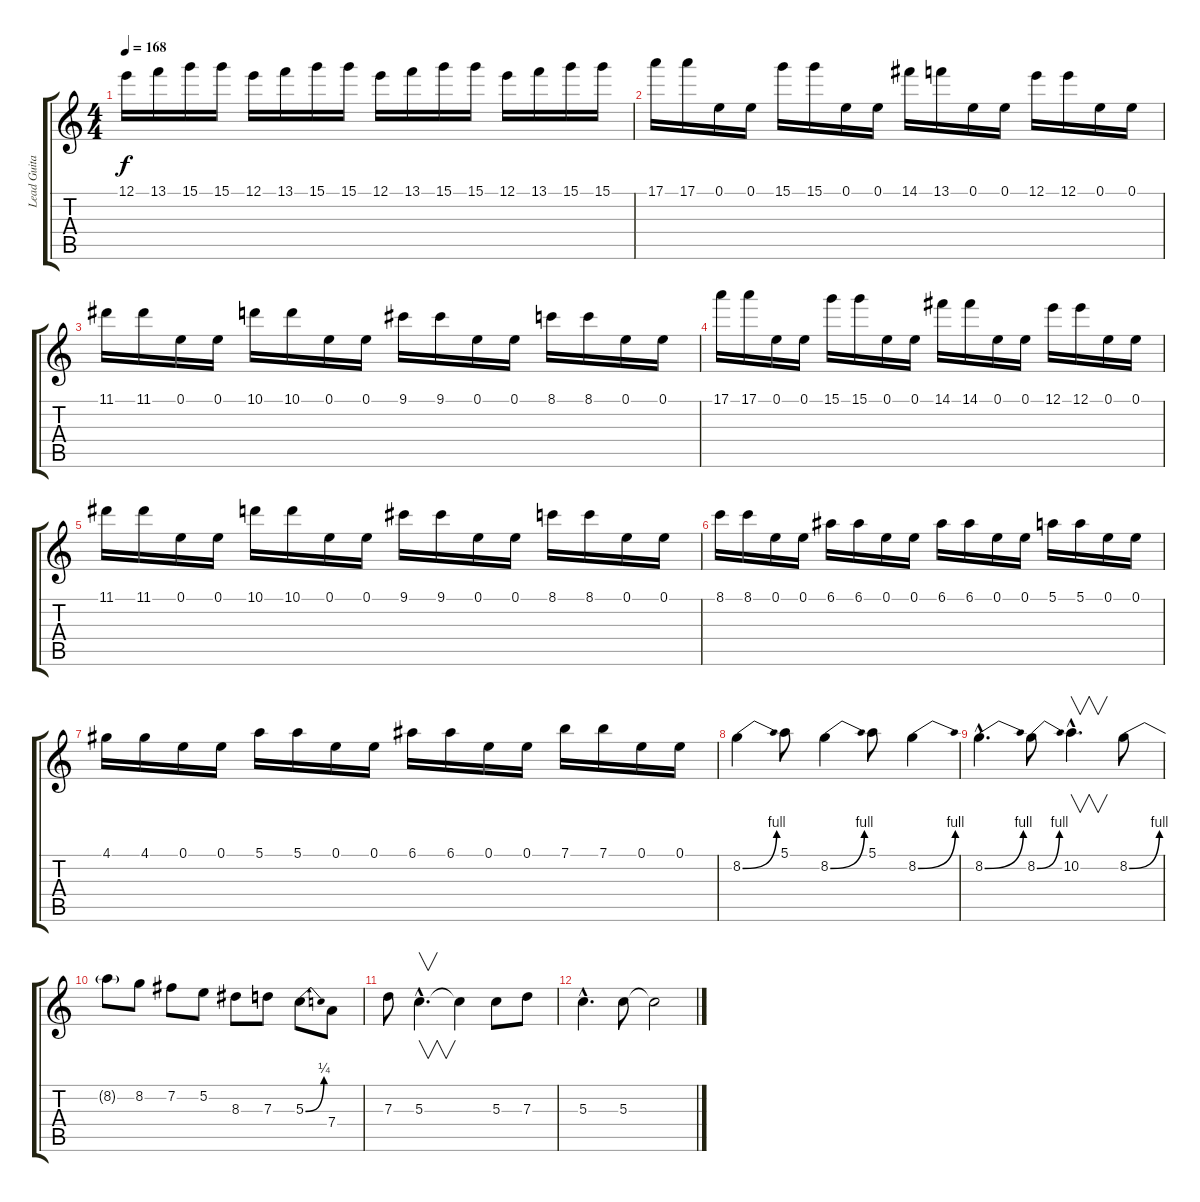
\track ("Lead Guitar 2" "Lead Guita") {instrument distortionguitar}
\staff {score tabs}
\tuning (E4 B3 G3 D3 A2 E2) {hide}
\ts (4 4)
\tempo 168
\clef g2
\ks c
12.1.16{dy f} 13.1.16 15.1.16 15.1.16 12.1.16 13.1.16 15.1.16 15.1.16 12.1.16 13.1.16 15.1.16 15.1.16 12.1.16 13.1.16 15.1.16 15.1.16 |
17.1.16 17.1.16 0.1.16 0.1.16 15.1.16 15.1.16 0.1.16 0.1.16 14.1.16 13.1.16 0.1.16 0.1.16 12.1.16 12.1.16 0.1.16 0.1.16 |
11.1.16 11.1.16 0.1.16 0.1.16 10.1.16 10.1.16 0.1.16 0.1.16 9.1.16 9.1.16 0.1.16 0.1.16 8.1.16 8.1.16 0.1.16 0.1.16 |
17.1.16 17.1.16 0.1.16 0.1.16 15.1.16 15.1.16 0.1.16 0.1.16 14.1.16 14.1.16 0.1.16 0.1.16 12.1.16 12.1.16 0.1.16 0.1.16 |
11.1.16 11.1.16 0.1.16 0.1.16 10.1.16 10.1.16 0.1.16 0.1.16 9.1.16 9.1.16 0.1.16 0.1.16 8.1.16 8.1.16 0.1.16 0.1.16 |
8.1.16 8.1.16 0.1.16 0.1.16 6.1.16 6.1.16 0.1.16 0.1.16 6.1.16 6.1.16 0.1.16 0.1.16 5.1.16 5.1.16 0.1.16 0.1.16 |
4.1.16 4.1.16 0.1.16 0.1.16 5.1.16 5.1.16 0.1.16 0.1.16 6.1.16 6.1.16 0.1.16 0.1.16 7.1.16 7.1.16 0.1.16 0.1.16 |
8.2{be (bend 0 0 60 4)}.4 5.1.8 8.2{be (bend 0 0 60 4)}.4 5.1.8 8.2{be (bend 0 0 60 4)}.4 |
8.2{be (bend 0 0 60 4) hac}.4{d} 8.2{be (bend 0 0 60 4)}.8 10.2{hac}.4{v d} 8.2{be (bend 0 0 60 4)}.8 |
8.2{t}.8 8.2.8 7.2.8 5.2.8 8.3.8 7.3.8 5.3{be (bend 0 0 60 1)}.8 7.4.8 |
7.3.8 5.3{hac}.4{v d} 5.3{t}.4 5.3.8 7.3.8 |
5.3{hac}.4{d} 5.3.8 5.3{t}.2
